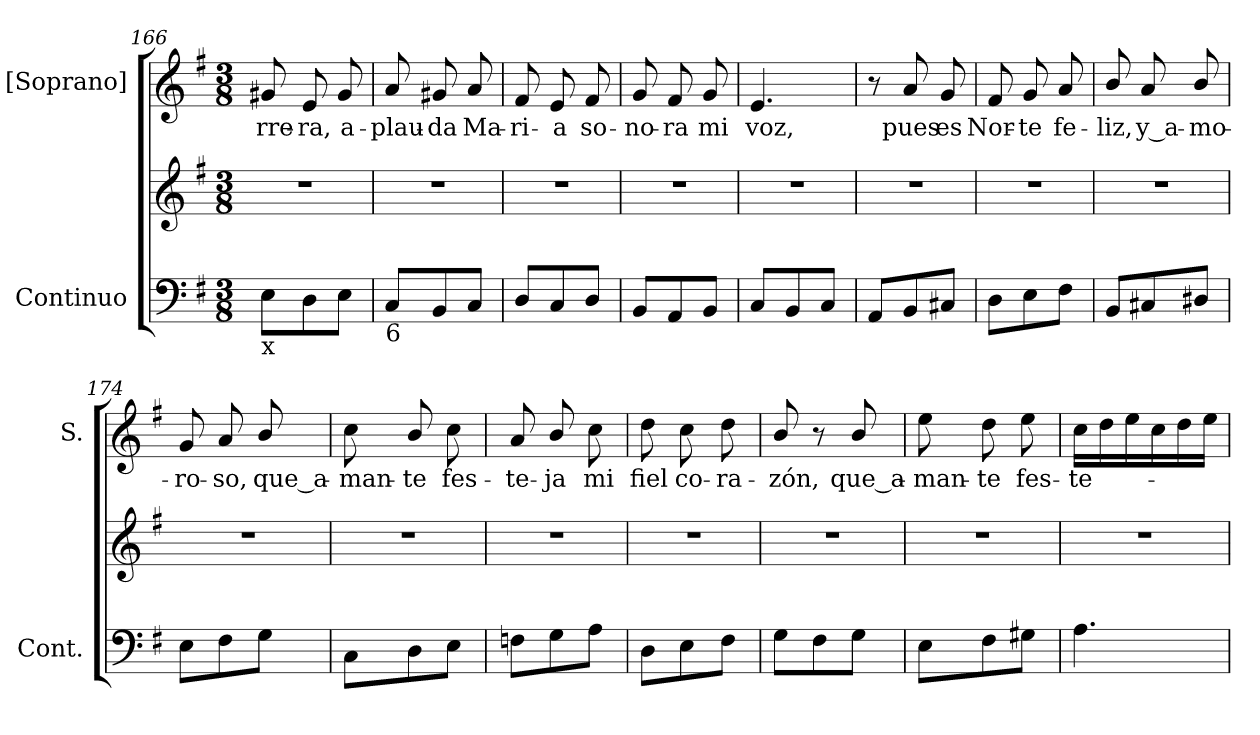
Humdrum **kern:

**kern	**kern	**kern	**text
*part2	*part2	*part1	*part1
*staff3	*staff2	*staff1	*staff1
*I"Continuo	*	*I"[Soprano]	*
*I'Cont.	*	*I'S.	*
*clefF4	*clefG2	*clefG2	*
*k[f#]	*k[f#]	*k[f#]	*
*G:	*G:	*G:	*
*M3/8	*M3/8	*M3/8	*
=166	=166	=166	=166
!	!LO:N:vis=1	!	!
!LO:TX:b:t=x	!	!	!
!	!	!	!LO:LY:b:color=#000000
8Ei\L	4.r	8g#Xi/	-rre-
!	!	!	!LO:LY:b:color=#000000
8Di\	.	8ei/	-ra,
!	!	!	!LO:LY:b:color=#000000
8Ei\J	.	8g#i/	a-
!!LO:LB:g=z
=167	=167	=167	=167
!	!LO:N:vis=1	!	!
!LO:TX:b:t=6	!	!	!
!	!	!	!LO:LY:b:color=#000000
8Ci/L	4.r	8ai/	-plau-
!	!	!	!LO:LY:b:color=#000000
8BBi/	.	8g#Xi/	-da
!	!	!	!LO:LY:b:color=#000000
8Ci/J	.	8ai/	Ma-
=168	=168	=168	=168
!	!LO:N:vis=1	!	!
!	!	!	!LO:LY:b:color=#000000
8Di/L	4.r	8f#i/	-ri-
!	!	!	!LO:LY:b:color=#000000
8Ci/	.	8ei/	-a
!	!	!	!LO:LY:b:color=#000000
8Di/J	.	8f#i/	so-
=169	=169	=169	=169
!	!LO:N:vis=1	!	!
!	!	!	!LO:LY:b:color=#000000
8BBi/L	4.r	8gi/	-no-
!	!	!	!LO:LY:b:color=#000000
8AAi/	.	8f#i/	-ra
!	!	!	!LO:LY:b:color=#000000
8BBi/J	.	8gi/	mi
=170	=170	=170	=170
!	!LO:N:vis=1	!	!
!	!	!	!LO:LY:b:color=#000000
8Ci/L	4.r	4.ei/	voz,
8BBi/	.	.	.
8Ci/J	.	.	.
=171	=171	=171	=171
!	!LO:N:vis=1	!	!
8AAi/L	4.r	8r	.
!	!	!	!LO:LY:b:color=#000000
8BBi/	.	8ai/	pues
!	!	!	!LO:LY:b:color=#000000
8C#Xi/J	.	8gi/	es
=172	=172	=172	=172
!	!LO:N:vis=1	!	!
!	!	!	!LO:LY:b:color=#000000
8Di\L	4.r	8f#i/	Nor-
!	!	!	!LO:LY:b:color=#000000
8Ei\	.	8gi/	-te
!	!	!	!LO:LY:b:color=#000000
8F#i\J	.	8ai/	fe-
=173	=173	=173	=173
!	!LO:N:vis=1	!	!
!	!	!	!LO:LY:b:color=#000000
8BBi/L	4.r	8bi/	-liz,
!	!	!	!LO:LY:b:color=#000000
8C#Xi/	.	8ai/	y_a-
!	!	!	!LO:LY:b:color=#000000
8D#Xi/J	.	8bi/	-mo-
=174	=174	=174	=174
!	!LO:N:vis=1	!	!
!	!	!	!LO:LY:b:color=#000000
8Ei\L	4.r	8gi/	-ro-
!	!	!	!LO:LY:b:color=#000000
8F#i\	.	8ai/	-so,
!	!	!	!LO:LY:b:color=#000000
8Gi\J	.	8bi/	que_a-
=175	=175	=175	=175
!	!LO:N:vis=1	!	!
!	!	!	!LO:LY:b:color=#000000
8Ci\L	4.r	8cci\	-man-
!	!	!	!LO:LY:b:color=#000000
8Di\	.	8bi/	-te
!	!	!	!LO:LY:b:color=#000000
8Ei\J	.	8cci\	fes-
=176	=176	=176	=176
!	!LO:N:vis=1	!	!
!	!	!	!LO:LY:b:color=#000000
8Fni\L	4.r	8ai/	-te-
!	!	!	!LO:LY:b:color=#000000
8Gi\	.	8bi/	-ja
!	!	!	!LO:LY:b:color=#000000
8Ai\J	.	8cci\	mi
!!LO:LB:g=z
=177	=177	=177	=177
!	!LO:N:vis=1	!	!
!	!	!	!LO:LY:b:color=#000000
8Di\L	4.r	8ddi\	fiel
!	!	!	!LO:LY:b:color=#000000
8Ei\	.	8cci\	co-
!	!	!	!LO:LY:b:color=#000000
8F#i\J	.	8ddi\	-ra-
=178	=178	=178	=178
!	!LO:N:vis=1	!	!
!	!	!	!LO:LY:b:color=#000000
8Gi\L	4.r	8bi/	-zón,
8F#i\	.	8r	.
!	!	!	!LO:LY:b:color=#000000
8Gi\J	.	8bi/	que_a-
=179	=179	=179	=179
!	!LO:N:vis=1	!	!
!	!	!	!LO:LY:b:color=#000000
8Ei\L	4.r	8eei\	-man-
!	!	!	!LO:LY:b:color=#000000
8F#i\	.	8ddi\	-te
!	!	!	!LO:LY:b:color=#000000
8G#Xi\J	.	8eei\	fes-
=180	=180	=180	=180
!	!LO:N:vis=1	!	!
!	!	!	!LO:LY:b:color=#000000
4.Ai\	4.r	16cci\LL	-te-
.	.	16ddi\	.
.	.	16eei\	.
.	.	16cci\	.
.	.	16ddi\	.
.	.	16eei\JJ	.
=	=	=	=
*-	*-	*-	*-
